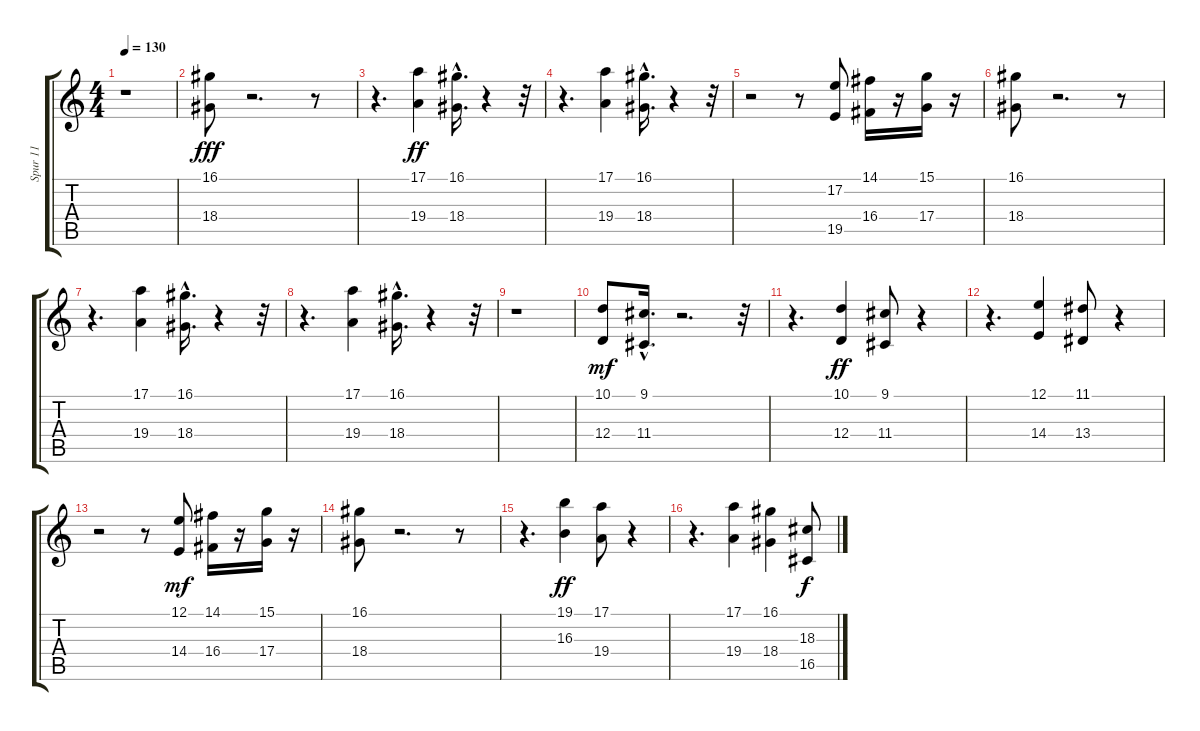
\track ("Spur 11" "Spur 11") {instrument stringensemble1}
\staff {score tabs}
\tuning (E4 B3 G3 D3 A2 E2) {hide}
\ts (4 4)
\tempo 130
\clef g2
\ks c
r.1{dy f} |
(16.1 18.4).8{dy fff} r.2{d} r.8 |
r.4{d} (17.1 19.4).4{dy ff} (16.1{hac} 18.4{hac}).16{d} r.4 r.32 |
r.4{d} (17.1 19.4).4 (16.1{hac} 18.4{hac}).16{d} r.4 r.32 |
r.2 r.8 (17.2 19.5).8 (14.1 16.4).16 r.16 (15.1 17.4).16 r.16 |
(16.1 18.4).8 r.2{d} r.8 |
r.4{d} (17.1 19.4).4 (16.1{hac} 18.4{hac}).16{d} r.4 r.32 |
r.4{d} (17.1 19.4).4 (16.1{hac} 18.4{hac}).16{d} r.4 r.32 |
r.1 |
(10.1 12.4).8{dy mf} (9.1{hac} 11.4{hac}).16{d} r.2{d} r.32 |
r.4{d} (10.1 12.4).4{dy ff} (9.1 11.4).8 r.4 |
r.4{d} (12.1 14.4).4 (11.1 13.4).8 r.4 |
r.2 r.8 (12.1 14.4).8{dy mf} (14.1 16.4).16 r.16 (15.1 17.4).16 r.16 |
(16.1 18.4).8 r.2{d} r.8 |
r.4{d} (19.1 16.3).4{dy ff} (17.1 19.4).8 r.4 |
r.4{d} (17.1 19.4).4 (16.1 18.4).4 (18.3 16.5).8{dy f}
